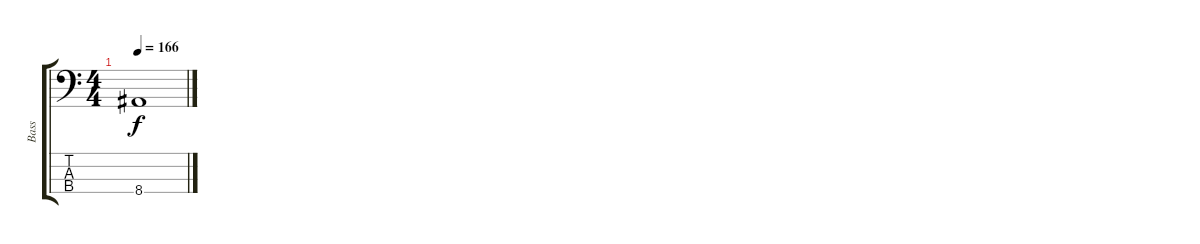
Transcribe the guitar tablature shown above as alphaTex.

\track ("Bass" "Bass") {instrument electricbassfinger}
\staff {score tabs}
\tuning (G2 D2 A1 D1) {hide}
\ts (4 4)
\tempo 166
\clef f4
\ks c
8.4{t}.1{dy f}
